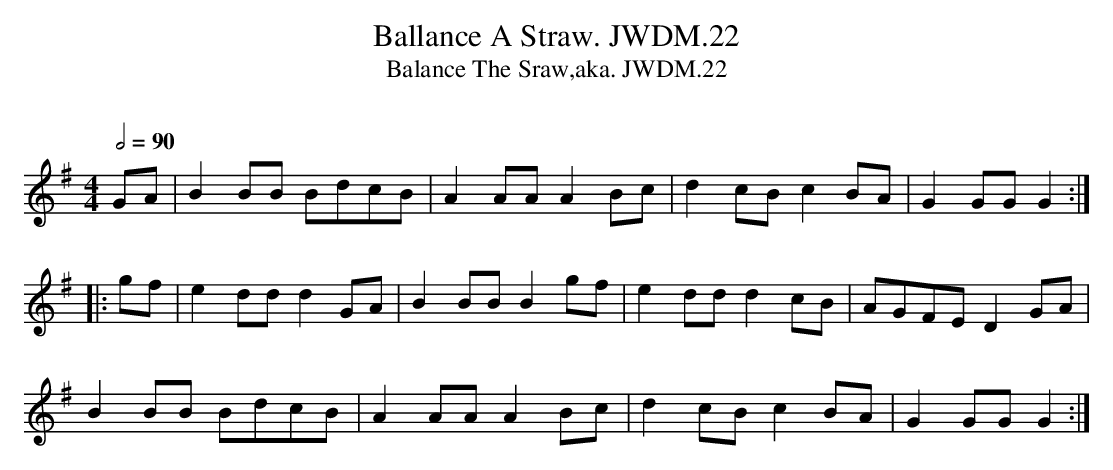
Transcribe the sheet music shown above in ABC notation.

X:1
T:Ballance A Straw. JWDM.22
T:Balance The Sraw,aka. JWDM.22
M:4/4
L:1/8
Q:1/2=90
O:
K:G
GA|B2BB BdcB|A2AAA2Bc|d2cBc2BA|G2GGG2:|
|:gf|e2ddd2GA|B2BBB2gf|e2ddd2cB|AGFED2GA|
B2BB BdcB|A2AAA2Bc|d2cBc2BA|G2GGG2:|
